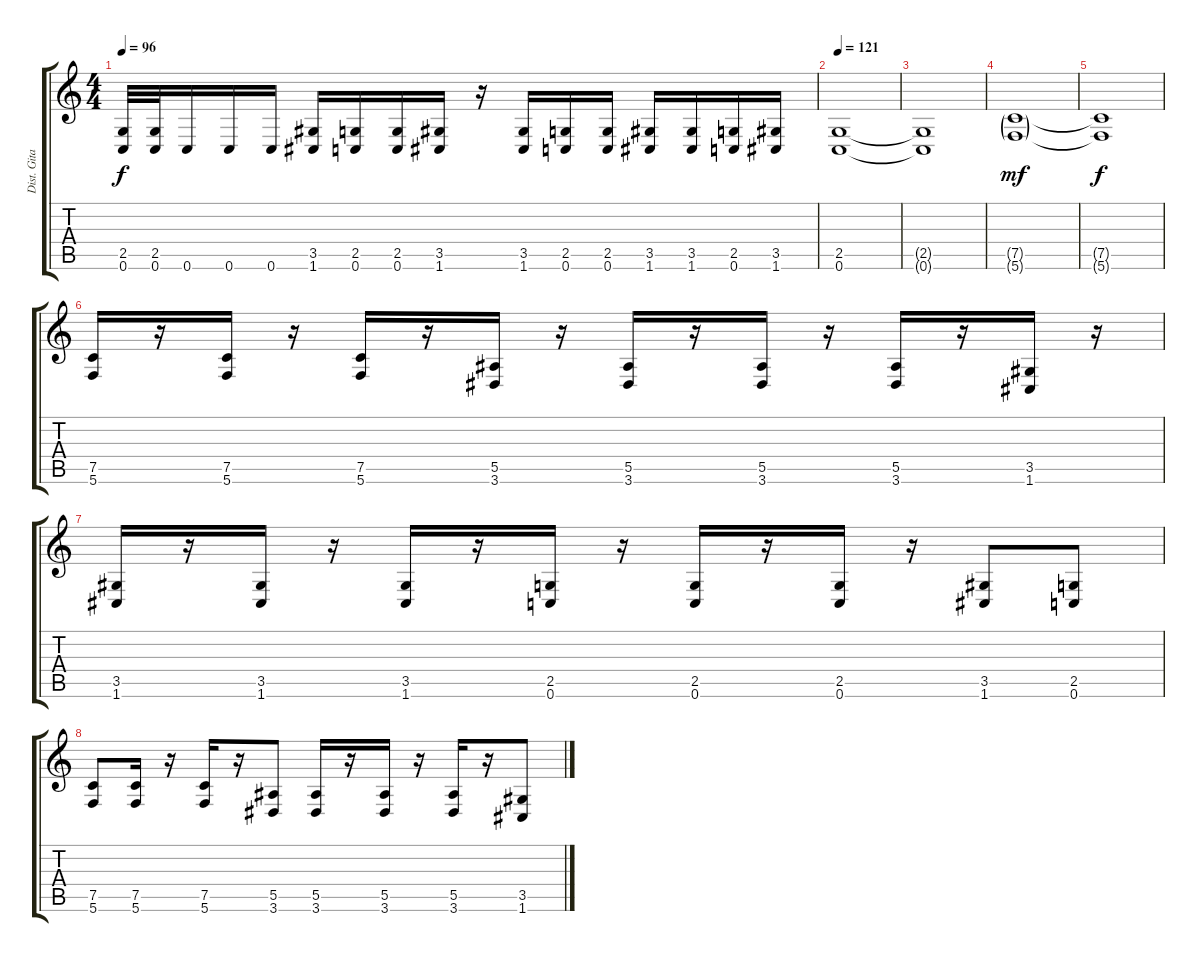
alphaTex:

\track ("Dist. Gitar 2" "Dist. Gita") {instrument distortionguitar}
\staff {score tabs}
\tuning (C4 G3 Eb3 Bb2 F2 C2) {hide}
\ts (4 4)
\tempo 96
\clef g2
\ks c
(2.5 0.6).32{dy f} (2.5 0.6).32 0.6.16 0.6.16 0.6.16 (3.5 1.6).16 (2.5 0.6).16 (2.5 0.6).16 (3.5 1.6).16 r.16 (3.5 1.6).16 (2.5 0.6).16 (2.5 0.6).16 (3.5 1.6).16 (3.5 1.6).16 (2.5 0.6).16 (3.5 1.6).16 |
\section ("" "")
\tempo 121
(2.5 0.6).1{volume 8} |
(2.5{t} 0.6{t}).1 |
(7.5{g} 5.6{g}).1{dy mf} |
(7.5{t} 5.6{t}).1{dy f} |
(7.5 5.6).16{volume 16} r.16 (7.5 5.6).16 r.16 (7.5 5.6).16 r.16 (5.5 3.6).16 r.16 (5.5 3.6).16 r.16 (5.5 3.6).16 r.16 (5.5 3.6).16 r.16 (3.5 1.6).16 r.16 |
(3.5 1.6).16 r.16 (3.5 1.6).16 r.16 (3.5 1.6).16 r.16 (2.5 0.6).16 r.16 (2.5 0.6).16 r.16 (2.5 0.6).16 r.16 (3.5 1.6).8 (2.5 0.6).8 |
(7.5 5.6).8 (7.5 5.6).16 r.16 (7.5 5.6).16 r.16 (5.5 3.6).8 (5.5 3.6).16 r.16 (5.5 3.6).16 r.16 (5.5 3.6).16 r.16 (3.5 1.6).8
